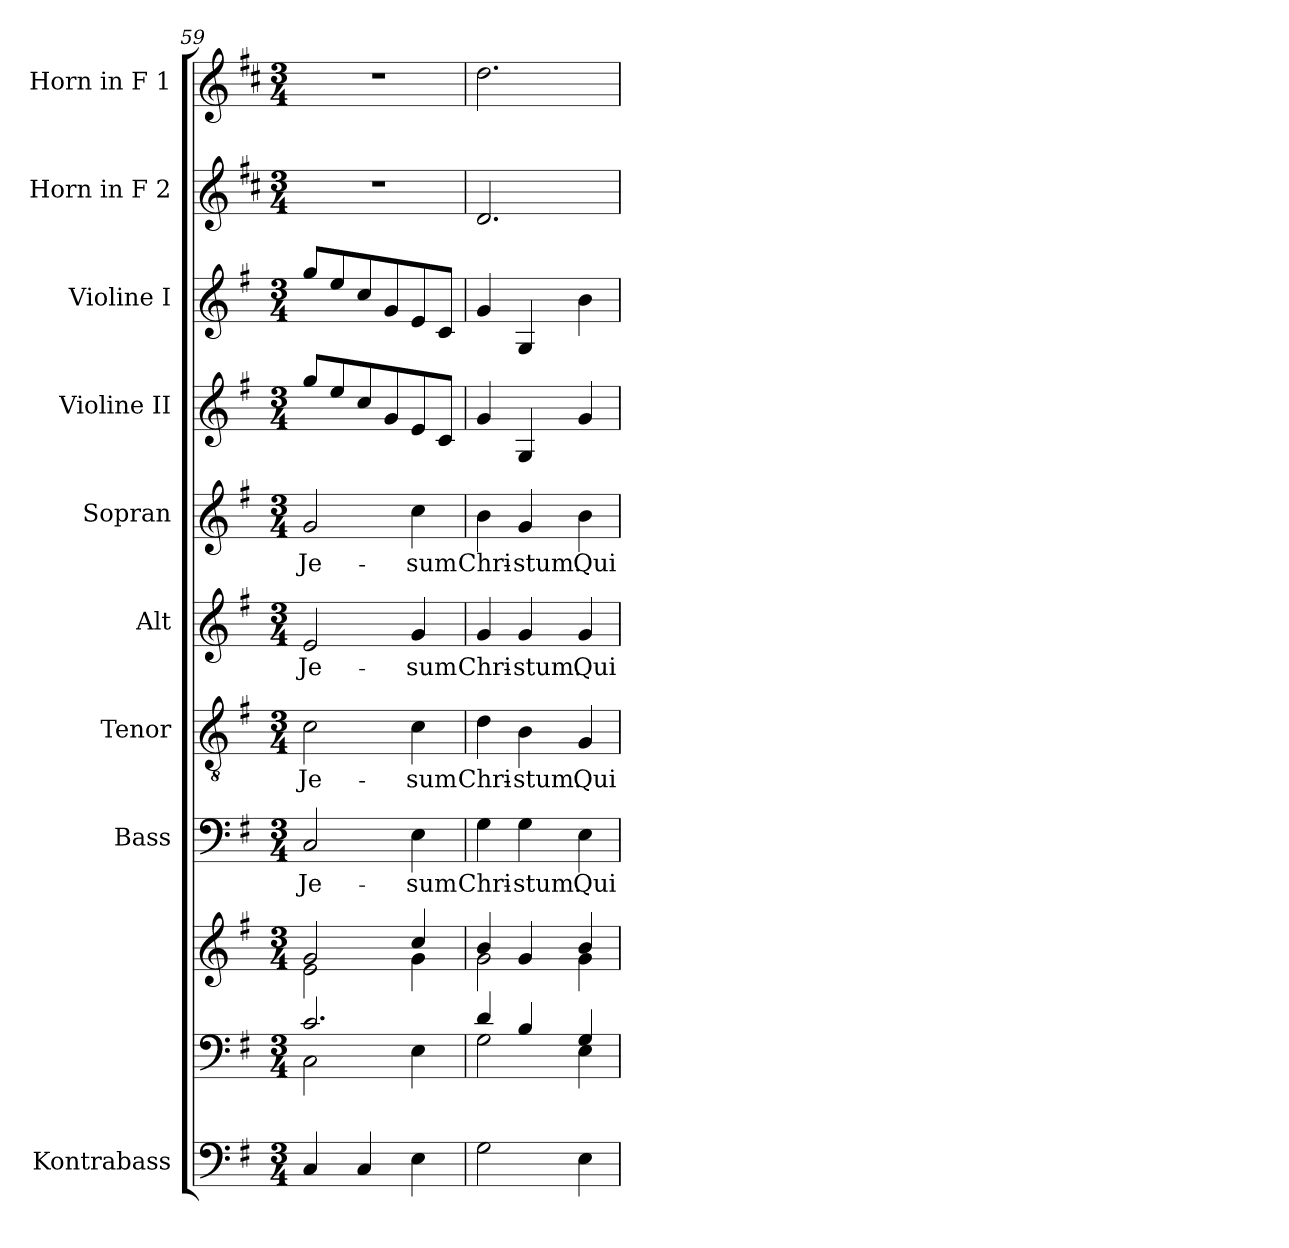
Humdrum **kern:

**kern	**kern	**kern	**kern	**text	**kern	**text	**kern	**text	**kern	**text	**kern	**kern	**kern	**kern
*part10	*part9	*part9	*part8	*part8	*part7	*part7	*part6	*part6	*part5	*part5	*part4	*part3	*part2	*part1
*staff11	*staff10	*staff9	*staff8	*staff8	*staff7	*staff7	*staff6	*staff6	*staff5	*staff5	*staff4	*staff3	*staff2	*staff1
*I"Kontrabass	*	*	*I"Bass	*	*I"Tenor	*	*I"Alt	*	*I"Sopran	*	*I"Violine II	*I"Violine I	*I"Horn in F 2	*I"Horn in F 1
*I'Kb.	*	*	*I'B.	*	*I'T.	*	*I'A.	*	*I'S.	*	*I'Vl. II	*I'Vl. I	*I'Hrn. 2	*I'Hrn. 1
*clefF4	*clefF4	*clefG2	*clefF4	*	*clefGv2	*	*clefG2	*	*clefG2	*	*clefG2	*clefG2	*clefG2	*clefG2
*ITrd7c12	*	*	*	*	*	*	*	*	*	*	*	*	*ITrd4c7	*ITrd4c7
*k[f#]	*k[f#]	*k[f#]	*k[f#]	*	*k[f#]	*	*k[f#]	*	*k[f#]	*	*k[f#]	*k[f#]	*k[f#]	*k[f#]
*G:	*G:	*G:	*G:	*	*G:	*	*G:	*	*G:	*	*G:	*G:	*G:	*G:
*M3/4	*M3/4	*M3/4	*M3/4	*	*M3/4	*	*M3/4	*	*M3/4	*	*M3/4	*M3/4	*M3/4	*M3/4
=59	=59	=59	=59	=59	=59	=59	=59	=59	=59	=59	=59	=59	=59	=59
*	*^	*^	*	*	*	*	*	*	*	*	*	*	*	*
!	!	!	!	!	!	!LO:LY:b	!	!LO:LY:b	!	!LO:LY:b	!	!LO:LY:b	!	!	!	!
4CC/	2.c/	2C\	2g/	2e\	2C/	Je-	2c\	Je-	2e/	Je-	2g/	Je-	8gg/L	8gg/L	2.r	2.r
.	.	.	.	.	.	.	.	.	.	.	.	.	8ee/	8ee/	.	.
4CC/	.	.	.	.	.	.	.	.	.	.	.	.	8cc/	8cc/	.	.
.	.	.	.	.	.	.	.	.	.	.	.	.	8g/	8g/	.	.
!	!	!	!	!	!	!LO:LY:b	!	!LO:LY:b	!	!LO:LY:b	!	!LO:LY:b	!	!	!	!
4EE\	.	4E\	4cc/	4g\	4E\	-sum	4c\	-sum	4g/	-sum	4cc\	-sum	8e/	8e/	.	.
.	.	.	.	.	.	.	.	.	.	.	.	.	8c/J	8c/J	.	.
=60	=60	=60	=60	=60	=60	=60	=60	=60	=60	=60	=60	=60	=60	=60	=60	=60
!	!	!	!	!	!	!LO:LY:b	!	!LO:LY:b	!	!LO:LY:b	!	!LO:LY:b	!	!	!	!
2GG\	4d/	2G\	4b/	2g\	4G\	Chri-	4d\	Chri-	4g/	Chri-	4b\	Chri-	4g/	4g/	2.G/	2.g\
!	!	!	!	!	!	!LO:LY:b	!	!LO:LY:b	!	!LO:LY:b	!	!LO:LY:b	!	!	!	!
.	4B/	.	4g/	.	4G\	-stum.	4B\	-stum.	4g/	-stum.	4g/	-stum.	4G/	4G/	.	.
!	!	!	!	!	!	!LO:LY:b	!	!LO:LY:b	!	!LO:LY:b	!	!LO:LY:b	!	!	!	!
4EE\	4G/	4E\	4b/	4g\	4E\	Qui	4G/	Qui	4g/	Qui	4b\	Qui	4g/	4b\	.	.
*	*v	*v	*	*	*	*	*	*	*	*	*	*	*	*	*	*
*	*	*v	*v	*	*	*	*	*	*	*	*	*	*	*	*
=	=	=	=	=	=	=	=	=	=	=	=	=	=	=
*-	*-	*-	*-	*-	*-	*-	*-	*-	*-	*-	*-	*-	*-	*-
